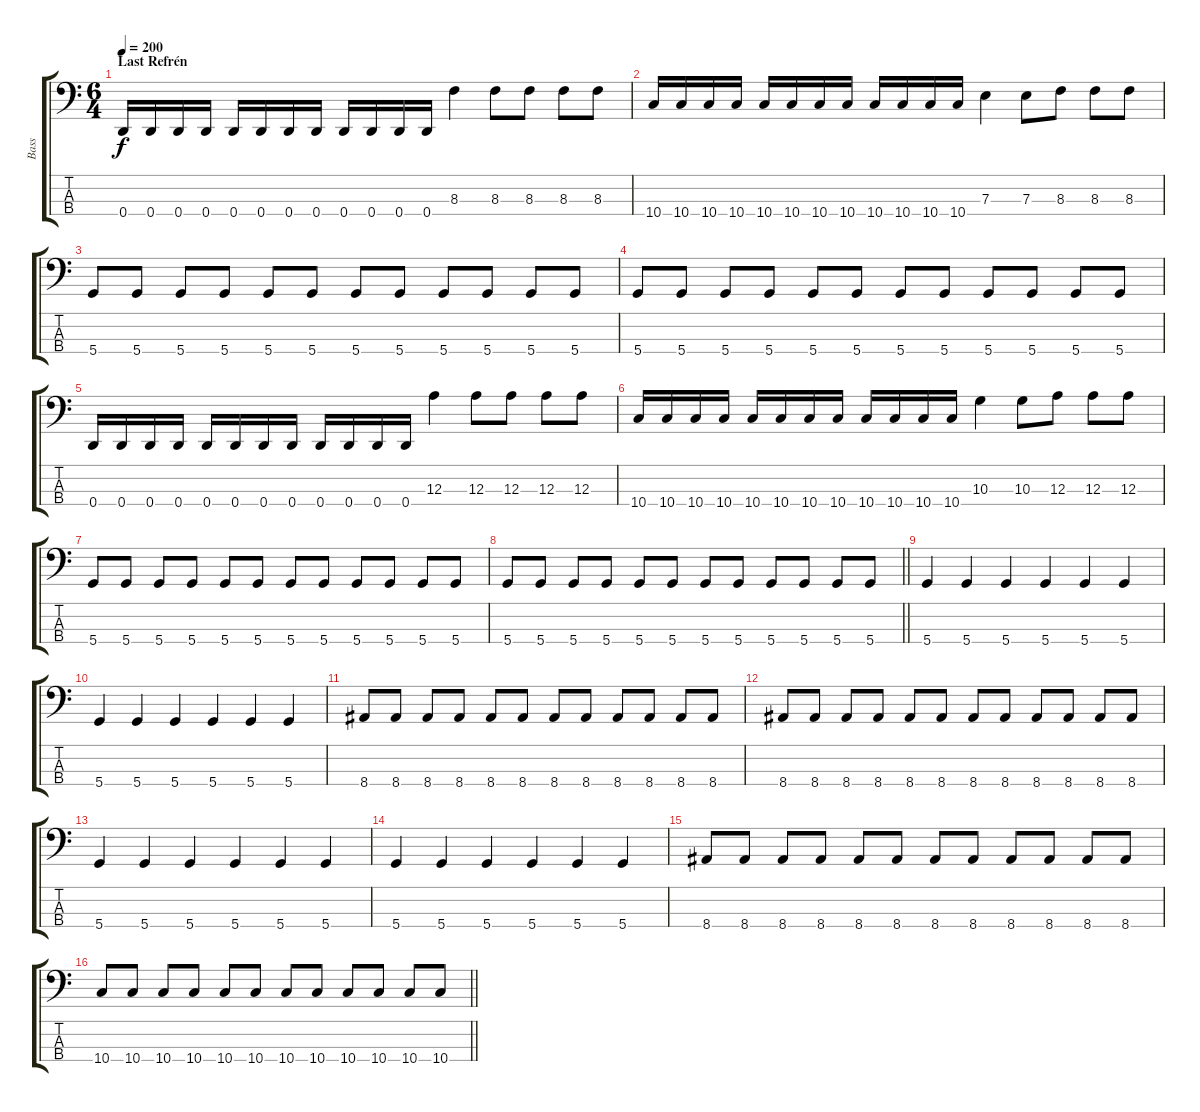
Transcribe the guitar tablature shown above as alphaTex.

\track ("Bass" "Bass") {instrument electricbasspick}
\staff {score tabs}
\tuning (G2 D2 A1 D1) {hide}
\ts (6 4)
\section ("" "Last Refrén")
\tempo 200
\clef f4
\ks c
0.4.16{dy f} 0.4.16 0.4.16 0.4.16 0.4.16 0.4.16 0.4.16 0.4.16 0.4.16 0.4.16 0.4.16 0.4.16 8.3.4 8.3.8 8.3.8 8.3.8 8.3.8 |
10.4.16 10.4.16 10.4.16 10.4.16 10.4.16 10.4.16 10.4.16 10.4.16 10.4.16 10.4.16 10.4.16 10.4.16 7.3.4 7.3.8 8.3.8 8.3.8 8.3.8 |
5.4.8 5.4.8 5.4.8 5.4.8 5.4.8 5.4.8 5.4.8 5.4.8 5.4.8 5.4.8 5.4.8 5.4.8 |
5.4.8 5.4.8 5.4.8 5.4.8 5.4.8 5.4.8 5.4.8 5.4.8 5.4.8 5.4.8 5.4.8 5.4.8 |
0.4.16 0.4.16 0.4.16 0.4.16 0.4.16 0.4.16 0.4.16 0.4.16 0.4.16 0.4.16 0.4.16 0.4.16 12.3.4 12.3.8 12.3.8 12.3.8 12.3.8 |
10.4.16 10.4.16 10.4.16 10.4.16 10.4.16 10.4.16 10.4.16 10.4.16 10.4.16 10.4.16 10.4.16 10.4.16 10.3.4 10.3.8 12.3.8 12.3.8 12.3.8 |
5.4.8 5.4.8 5.4.8 5.4.8 5.4.8 5.4.8 5.4.8 5.4.8 5.4.8 5.4.8 5.4.8 5.4.8 |
\barLineRight lightlight
5.4.8 5.4.8 5.4.8 5.4.8 5.4.8 5.4.8 5.4.8 5.4.8 5.4.8 5.4.8 5.4.8 5.4.8 |
5.4.4 5.4.4 5.4.4 5.4.4 5.4.4 5.4.4 |
5.4.4 5.4.4 5.4.4 5.4.4 5.4.4 5.4.4 |
8.4.8 8.4.8 8.4.8 8.4.8 8.4.8 8.4.8 8.4.8 8.4.8 8.4.8 8.4.8 8.4.8 8.4.8 |
8.4.8 8.4.8 8.4.8 8.4.8 8.4.8 8.4.8 8.4.8 8.4.8 8.4.8 8.4.8 8.4.8 8.4.8 |
5.4.4 5.4.4 5.4.4 5.4.4 5.4.4 5.4.4 |
5.4.4 5.4.4 5.4.4 5.4.4 5.4.4 5.4.4 |
8.4.8 8.4.8 8.4.8 8.4.8 8.4.8 8.4.8 8.4.8 8.4.8 8.4.8 8.4.8 8.4.8 8.4.8 |
\barLineRight lightlight
10.4.8 10.4.8 10.4.8 10.4.8 10.4.8 10.4.8 10.4.8 10.4.8 10.4.8 10.4.8 10.4.8 10.4.8
